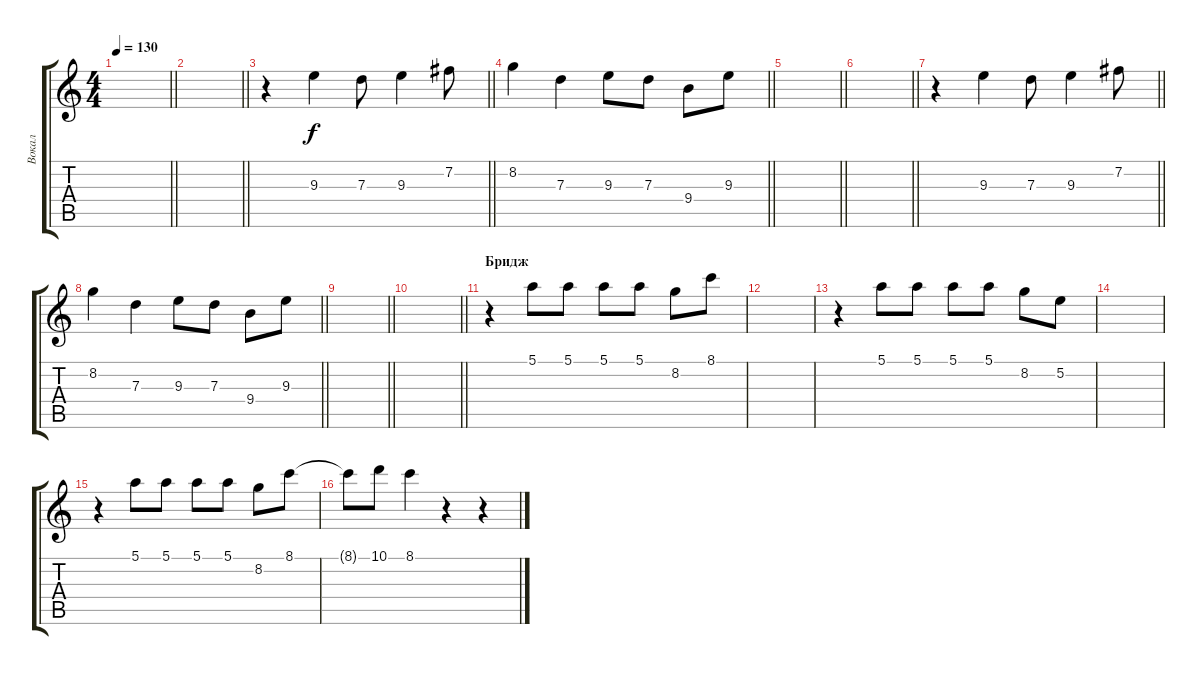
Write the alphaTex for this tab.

\track ("Вокал" "Вокал") {instrument distortionguitar}
\staff {score tabs}
\tuning (E4 B3 G3 D3 A2 E2) {hide}
\ts (4 4)
\tempo 130
\clef g2
\barLineRight lightlight
\ks c
|
\barLineRight lightlight
|
\barLineRight lightlight
r.4 9.3.4 7.3.8 9.3.4 7.2.8 |
\barLineRight lightlight
8.2.4 7.3.4 9.3.8 7.3.8 9.4.8 9.3.8 |
\barLineRight lightlight
|
\barLineRight lightlight
|
\barLineRight lightlight
r.4 9.3.4 7.3.8 9.3.4 7.2.8 |
\barLineRight lightlight
8.2.4 7.3.4 9.3.8 7.3.8 9.4.8 9.3.8 |
\barLineRight lightlight
|
\barLineRight lightlight
|
\section ("" "Бридж")
r.4 5.1.8 5.1.8 5.1.8 5.1.8 8.2.8 8.1.8 |
|
r.4 5.1.8 5.1.8 5.1.8 5.1.8 8.2.8 5.2.8 |
|
r.4 5.1.8 5.1.8 5.1.8 5.1.8 8.2.8 8.1.8 |
8.1{t}.8 10.1.8 8.1.4 r.4 r.4
